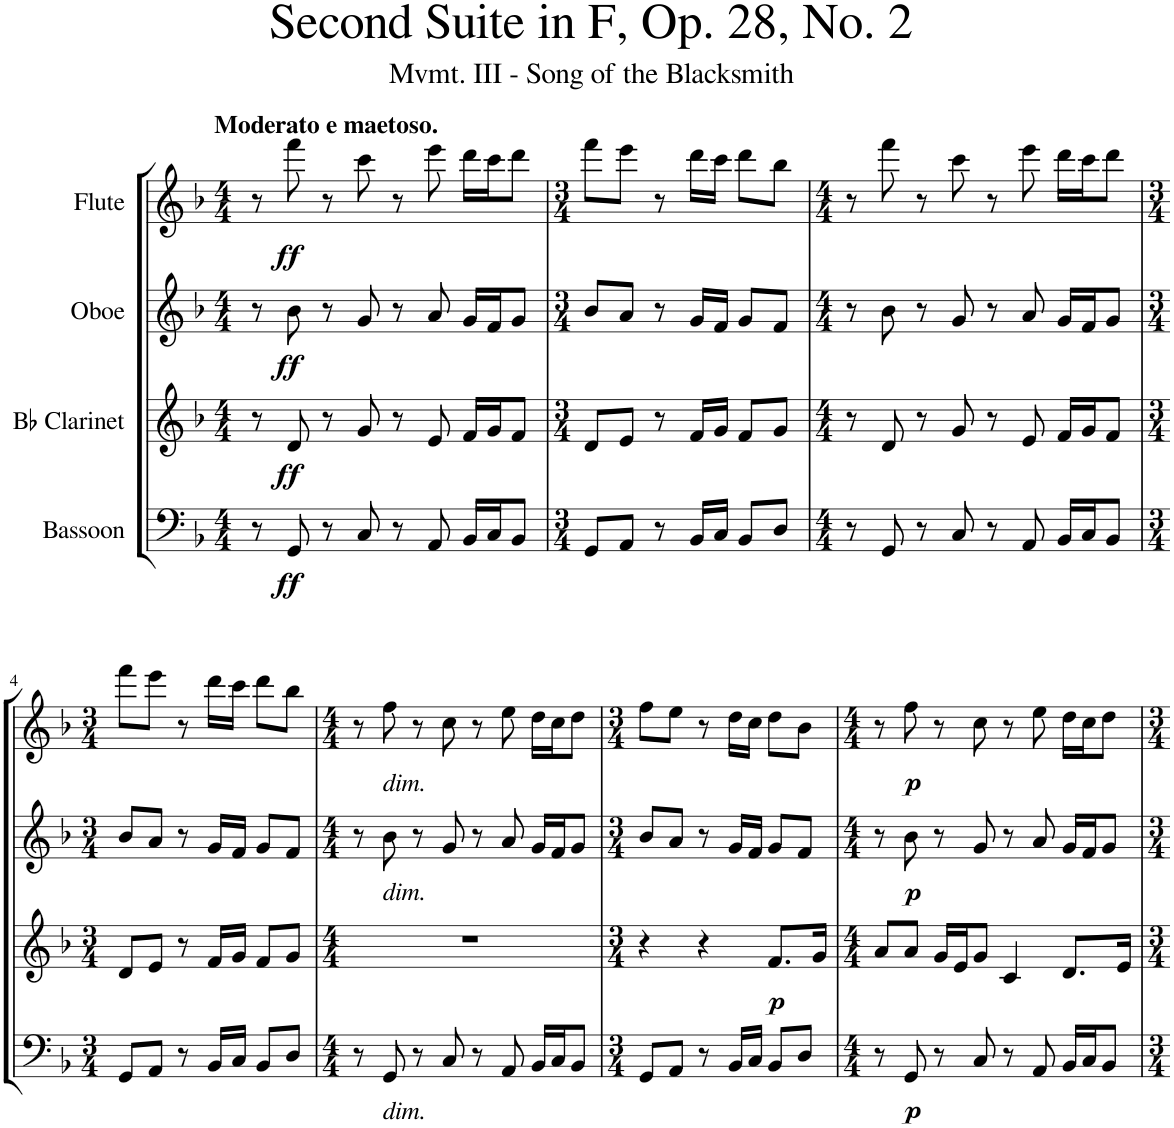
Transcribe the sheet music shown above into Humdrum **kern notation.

**kern	**dynam	**kern	**dynam	**kern	**dynam	**kern	**dynam
*part4	*part4	*part3	*part3	*part2	*part2	*part1	*part1
*staff4	*staff4	*staff3	*staff3	*staff2	*staff2	*staff1	*staff1
*I"Bassoon	*	*I"Bb Clarinet	*	*I"Oboe	*	*I"Flute	*
*I'Bsn	*	*I'Cl	*	*I'Ob	*	*I'Fl	*
*clefF4	*	*clefG2	*	*clefG2	*	*clefG2	*
*	*	*ITrd1c2	*	*	*	*	*
*k[b-]	*	*k[b-]	*	*k[b-]	*	*k[b-]	*
*M4/4	*	*M4/4	*	*M4/4	*	*M4/4	*
=1	=1	=1	=1	=1	=1	=1	=1
!	!	!	!	!	!	!LO:TX:a:B:t=Moderato e maetoso.	!
8r	.	8r	.	8r	.	8r	.
!	!LO:DY:b	!	!LO:DY:b	!	!LO:DY:b	!	!LO:DY:b
8GG/	ff	8d/	ff	8b-\	ff	8fff\	ff
8r	.	8r	.	8r	.	8r	.
8C/	.	8g/	.	8g/	.	8ccc\	.
8r	.	8r	.	8r	.	8r	.
8AA/	.	8e/	.	8a/	.	8eee\	.
16BB-/LL	.	16f/LL	.	16g/LL	.	16ddd\LL	.
16C/J	.	16g/J	.	16f/J	.	16ccc\J	.
8BB-/J	.	8f/J	.	8g/J	.	8ddd\J	.
=2	=2	=2	=2	=2	=2	=2	=2
*M3/4	*	*M3/4	*	*M3/4	*	*M3/4	*
8GG/L	.	8d/L	.	8b-/L	.	8fff\L	.
8AA/J	.	8e/J	.	8a/J	.	8eee\J	.
8r	.	8r	.	8r	.	8r	.
16BB-/LL	.	16f/LL	.	16g/LL	.	16ddd\LL	.
16C/JJ	.	16g/JJ	.	16f/JJ	.	16ccc\JJ	.
8BB-/L	.	8f/L	.	8g/L	.	8ddd\L	.
8D/J	.	8g/J	.	8f/J	.	8bb-\J	.
=3	=3	=3	=3	=3	=3	=3	=3
*M4/4	*	*M4/4	*	*M4/4	*	*M4/4	*
8r	.	8r	.	8r	.	8r	.
8GG/	.	8d/	.	8b-\	.	8fff\	.
8r	.	8r	.	8r	.	8r	.
8C/	.	8g/	.	8g/	.	8ccc\	.
8r	.	8r	.	8r	.	8r	.
8AA/	.	8e/	.	8a/	.	8eee\	.
16BB-/LL	.	16f/LL	.	16g/LL	.	16ddd\LL	.
16C/J	.	16g/J	.	16f/J	.	16ccc\J	.
8BB-/J	.	8f/J	.	8g/J	.	8ddd\J	.
!!LO:LB:g=z
=4	=4	=4	=4	=4	=4	=4	=4
*M3/4	*	*M3/4	*	*M3/4	*	*M3/4	*
8GG/L	.	8d/L	.	8b-/L	.	8fff\L	.
8AA/J	.	8e/J	.	8a/J	.	8eee\J	.
8r	.	8r	.	8r	.	8r	.
16BB-/LL	.	16f/LL	.	16g/LL	.	16ddd\LL	.
16C/JJ	.	16g/JJ	.	16f/JJ	.	16ccc\JJ	.
8BB-/L	.	8f/L	.	8g/L	.	8ddd\L	.
8D/J	.	8g/J	.	8f/J	.	8bb-\J	.
=5	=5	=5	=5	=5	=5	=5	=5
*M4/4	*	*M4/4	*	*M4/4	*	*M4/4	*
8r	.	1r	.	8r	.	8r	.
!	!	!	!	!	!	!LO:TX:b:i:t=dim.	!
!	!	!	!	!LO:TX:b:i:t=dim.	!	!	!
!LO:TX:b:i:t=dim.	!	!	!	!	!	!	!
8GG/	.	.	.	8b-\	.	8ff\	.
8r	.	.	.	8r	.	8r	.
8C/	.	.	.	8g/	.	8cc\	.
8r	.	.	.	8r	.	8r	.
8AA/	.	.	.	8a/	.	8ee\	.
16BB-/LL	.	.	.	16g/LL	.	16dd\LL	.
16C/J	.	.	.	16f/J	.	16cc\J	.
8BB-/J	.	.	.	8g/J	.	8dd\J	.
=6	=6	=6	=6	=6	=6	=6	=6
*M3/4	*	*M3/4	*	*M3/4	*	*M3/4	*
8GG/L	.	4r	.	8b-/L	.	8ff\L	.
8AA/J	.	.	.	8a/J	.	8ee\J	.
8r	.	4r	.	8r	.	8r	.
16BB-/LL	.	.	.	16g/LL	.	16dd\LL	.
16C/JJ	.	.	.	16f/JJ	.	16cc\JJ	.
!	!	!	!LO:DY:b	!	!	!	!
8BB-/L	.	8.f/L	p	8g/L	.	8dd\L	.
8D/J	.	.	.	8f/J	.	8b-\J	.
.	.	16g/Jk	.	.	.	.	.
=7	=7	=7	=7	=7	=7	=7	=7
*M4/4	*	*M4/4	*	*M4/4	*	*M4/4	*
8r	.	8a/L	.	8r	.	8r	.
!	!LO:DY:b	!	!	!	!LO:DY:b	!	!LO:DY:b
8GG/	p	8a/J	.	8b-\	p	8ff\	p
8r	.	16g/LL	.	8r	.	8r	.
.	.	16e/J	.	.	.	.	.
8C/	.	8g/J	.	8g/	.	8cc\	.
8r	.	4c/	.	8r	.	8r	.
8AA/	.	.	.	8a/	.	8ee\	.
16BB-/LL	.	8.d/L	.	16g/LL	.	16dd\LL	.
16C/J	.	.	.	16f/J	.	16cc\J	.
8BB-/J	.	.	.	8g/J	.	8dd\J	.
.	.	16e/Jk	.	.	.	.	.
=	=	=	=	=	=	=	=
*-	*-	*-	*-	*-	*-	*-	*-
